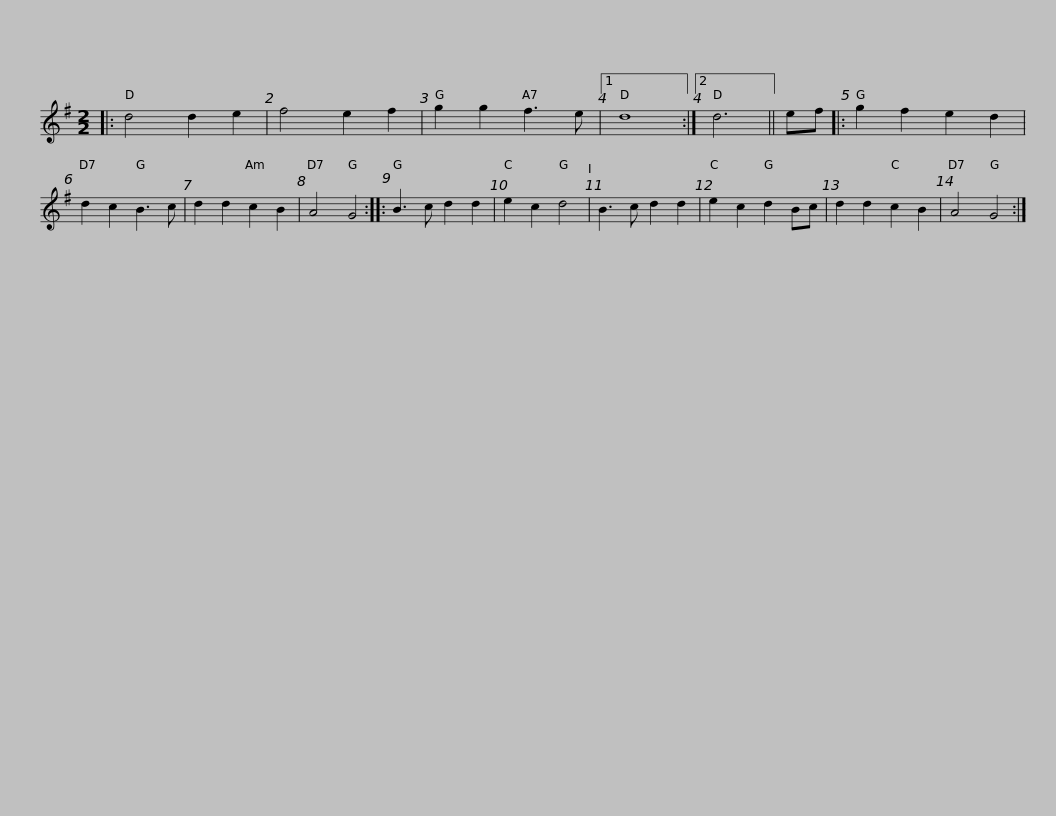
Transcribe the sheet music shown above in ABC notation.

X:1
L:1/8
M:2/2
I:linebreak $
K:G
V:1 treble
V:1
|: d4 d2 e2 | f4 e2 f2 | g2 g2 f3 e |1 d8 :|2 d6 || %5
 ef |: g2 f2 e2 d2 | d2 c2 B3 c | d2 d2 c2 B2 | A4 G4 ::$ %10
 B3 c d2 d2 | e2 c2 d4 | B3 c d2 d2 | e2 c2 d2 Bc | d2 d2 c2 B2 | %15
 A4 G4 :| %16
